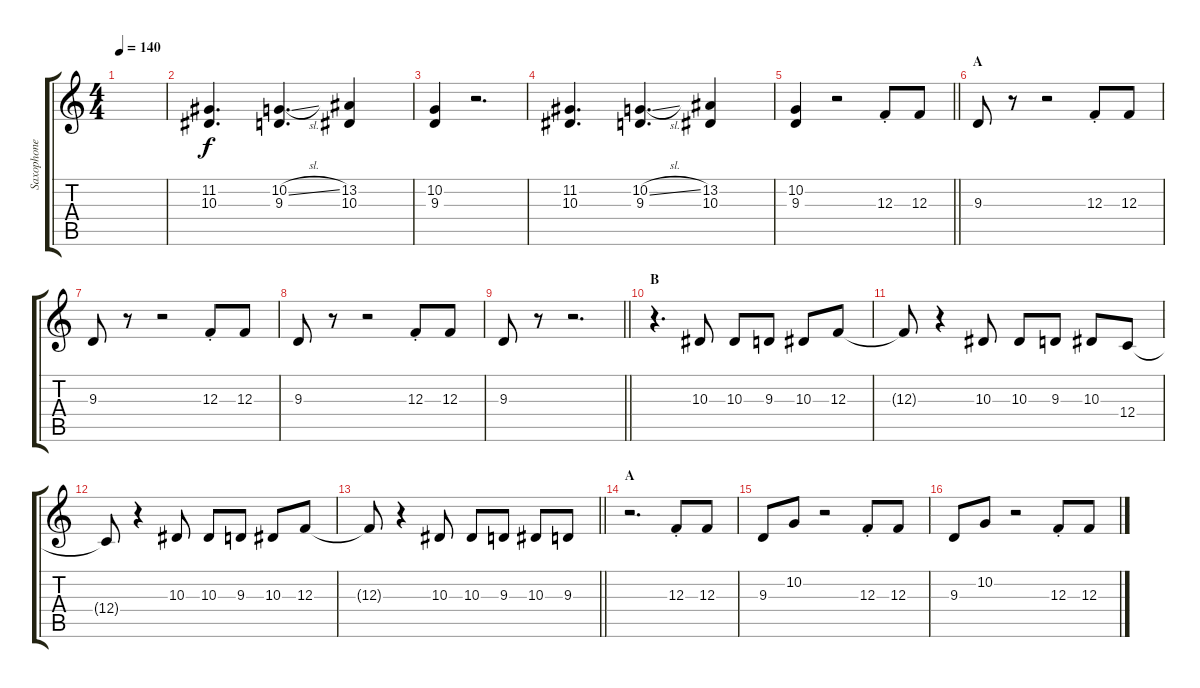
\track ("Saxophone" "Saxophone") {instrument tenorsax}
\staff {score tabs}
\tuning (D4 A3 F3 C3 G2 C2) {hide}
\ts (4 4)
\tempo 140
\clef g2
\ks c
|
(11.2 10.3).4{d} (10.2{sl} 9.3).4{d} (13.2 10.3).4 |
(10.2 9.3).4 r.2{d} |
(11.2 10.3).4{d} (10.2{sl} 9.3).4{d} (13.2 10.3).4 |
\barLineRight lightlight
(10.2 9.3).4 r.2 12.3{st}.8 12.3.8 |
\section ("" "A")
9.3.8 r.8 r.2 12.3{st}.8 12.3.8 |
9.3.8 r.8 r.2 12.3{st}.8 12.3.8 |
9.3.8 r.8 r.2 12.3{st}.8 12.3.8 |
\barLineRight lightlight
9.3.8 r.8 r.2{d} |
\section ("" "B")
r.4{d} 10.3.8 10.3.8 9.3.8 10.3.8 12.3.8 |
12.3{t}.8 r.4 10.3.8 10.3.8 9.3.8 10.3.8 12.4.8 |
12.4{t}.8 r.4 10.3.8 10.3.8 9.3.8 10.3.8 12.3.8 |
\barLineRight lightlight
12.3{t}.8 r.4 10.3.8 10.3.8 9.3.8 10.3.8 9.3.8 |
\section ("" "A")
r.2{d} 12.3{st}.8 12.3.8 |
9.3.8 10.2.8 r.2 12.3{st}.8 12.3.8 |
9.3.8 10.2.8 r.2 12.3{st}.8 12.3.8
